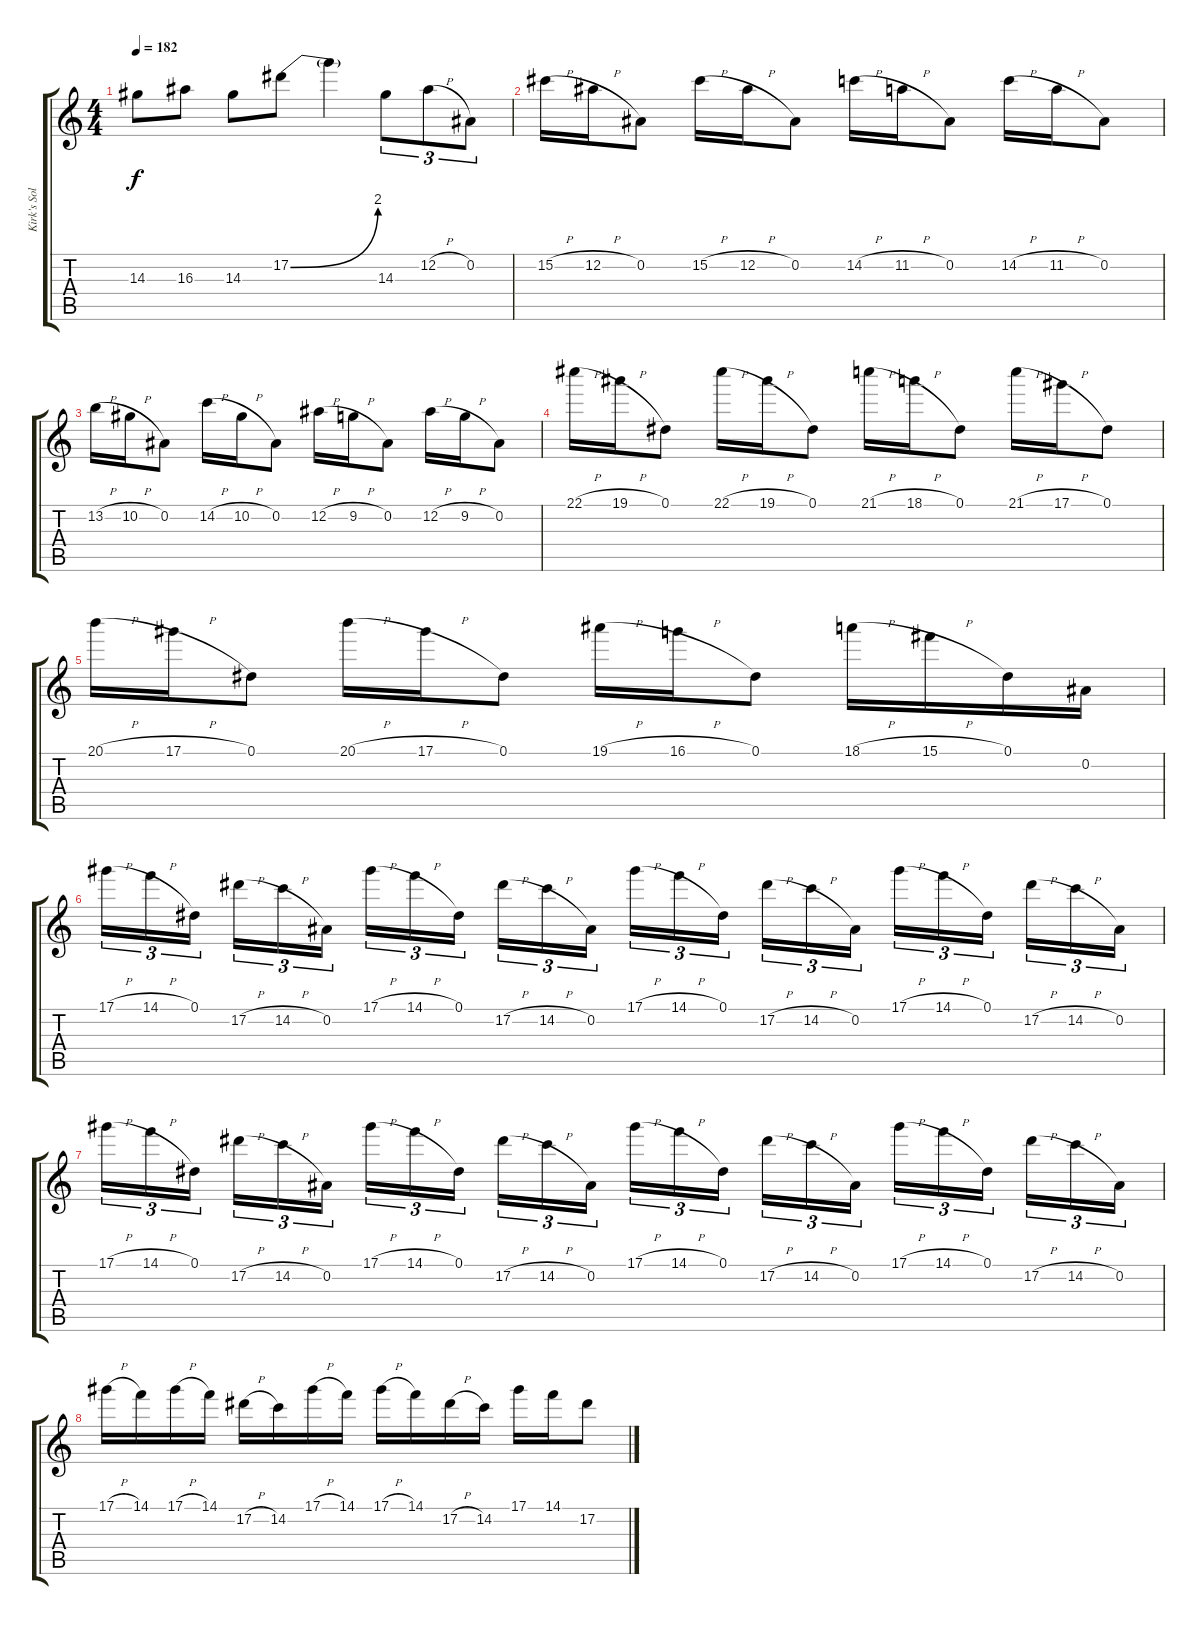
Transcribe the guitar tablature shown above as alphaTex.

\track ("Kirk's Solo" "Kirk's Sol") {instrument overdrivenguitar}
\staff {score tabs}
\tuning (Eb4 Bb3 Gb3 Db3 Ab2 Eb2) {hide}
\ts (4 4)
\tempo 182
\clef g2
\ks c
14.3.8{dy f} 16.3.8 14.3.8 17.2{be (bend 0 0 60 8)}.8 17.2{t}.4 14.3.8{tu (3 2)} 12.2{h}.8{tu (3 2)} 0.2.8{tu (3 2)} |
15.2{h}.16 12.2{h}.16 0.2.8 15.2{h}.16 12.2{h}.16 0.2.8 14.2{h}.16 11.2{h}.16 0.2.8 14.2{h}.16 11.2{h}.16 0.2.8 |
13.2{h}.16 10.2{h}.16 0.2.8 14.2{h}.16 10.2{h}.16 0.2.8 12.2{h}.16 9.2{h}.16 0.2.8 12.2{h}.16 9.2{h}.16 0.2.8 |
22.1{h}.16 19.1{h}.16 0.1.8 22.1{h}.16 19.1{h}.16 0.1.8 21.1{h}.16 18.1{h}.16 0.1.8 21.1{h}.16 17.1{h}.16 0.1.8 |
20.1{h}.16 17.1{h}.16 0.1.8 20.1{h}.16 17.1{h}.16 0.1.8 19.1{h}.16 16.1{h}.16 0.1.8 18.1{h}.16 15.1{h}.16 0.1.16 0.2.16 |
17.1{h}.16{tu (3 2)} 14.1{h}.16{tu (3 2)} 0.1.16{tu (3 2) beam splitsecondary} 17.2{h}.16{tu (3 2)} 14.2{h}.16{tu (3 2)} 0.2.16{tu (3 2)} 17.1{h}.16{tu (3 2)} 14.1{h}.16{tu (3 2)} 0.1.16{tu (3 2) beam splitsecondary} 17.2{h}.16{tu (3 2)} 14.2{h}.16{tu (3 2)} 0.2.16{tu (3 2)} 17.1{h}.16{tu (3 2)} 14.1{h}.16{tu (3 2)} 0.1.16{tu (3 2) beam splitsecondary} 17.2{h}.16{tu (3 2)} 14.2{h}.16{tu (3 2)} 0.2.16{tu (3 2)} 17.1{h}.16{tu (3 2)} 14.1{h}.16{tu (3 2)} 0.1.16{tu (3 2) beam splitsecondary} 17.2{h}.16{tu (3 2)} 14.2{h}.16{tu (3 2)} 0.2.16{tu (3 2)} |
17.1{h}.16{tu (3 2)} 14.1{h}.16{tu (3 2)} 0.1.16{tu (3 2) beam splitsecondary} 17.2{h}.16{tu (3 2)} 14.2{h}.16{tu (3 2)} 0.2.16{tu (3 2)} 17.1{h}.16{tu (3 2)} 14.1{h}.16{tu (3 2)} 0.1.16{tu (3 2) beam splitsecondary} 17.2{h}.16{tu (3 2)} 14.2{h}.16{tu (3 2)} 0.2.16{tu (3 2)} 17.1{h}.16{tu (3 2)} 14.1{h}.16{tu (3 2)} 0.1.16{tu (3 2) beam splitsecondary} 17.2{h}.16{tu (3 2)} 14.2{h}.16{tu (3 2)} 0.2.16{tu (3 2)} 17.1{h}.16{tu (3 2)} 14.1{h}.16{tu (3 2)} 0.1.16{tu (3 2) beam splitsecondary} 17.2{h}.16{tu (3 2)} 14.2{h}.16{tu (3 2)} 0.2.16{tu (3 2)} |
17.1{h}.16 14.1.16 17.1{h}.16 14.1.16 17.2{h}.16 14.2.16 17.1{h}.16 14.1.16 17.1{h}.16 14.1.16 17.2{h}.16 14.2.16 17.1.16 14.1.16 17.2.8
